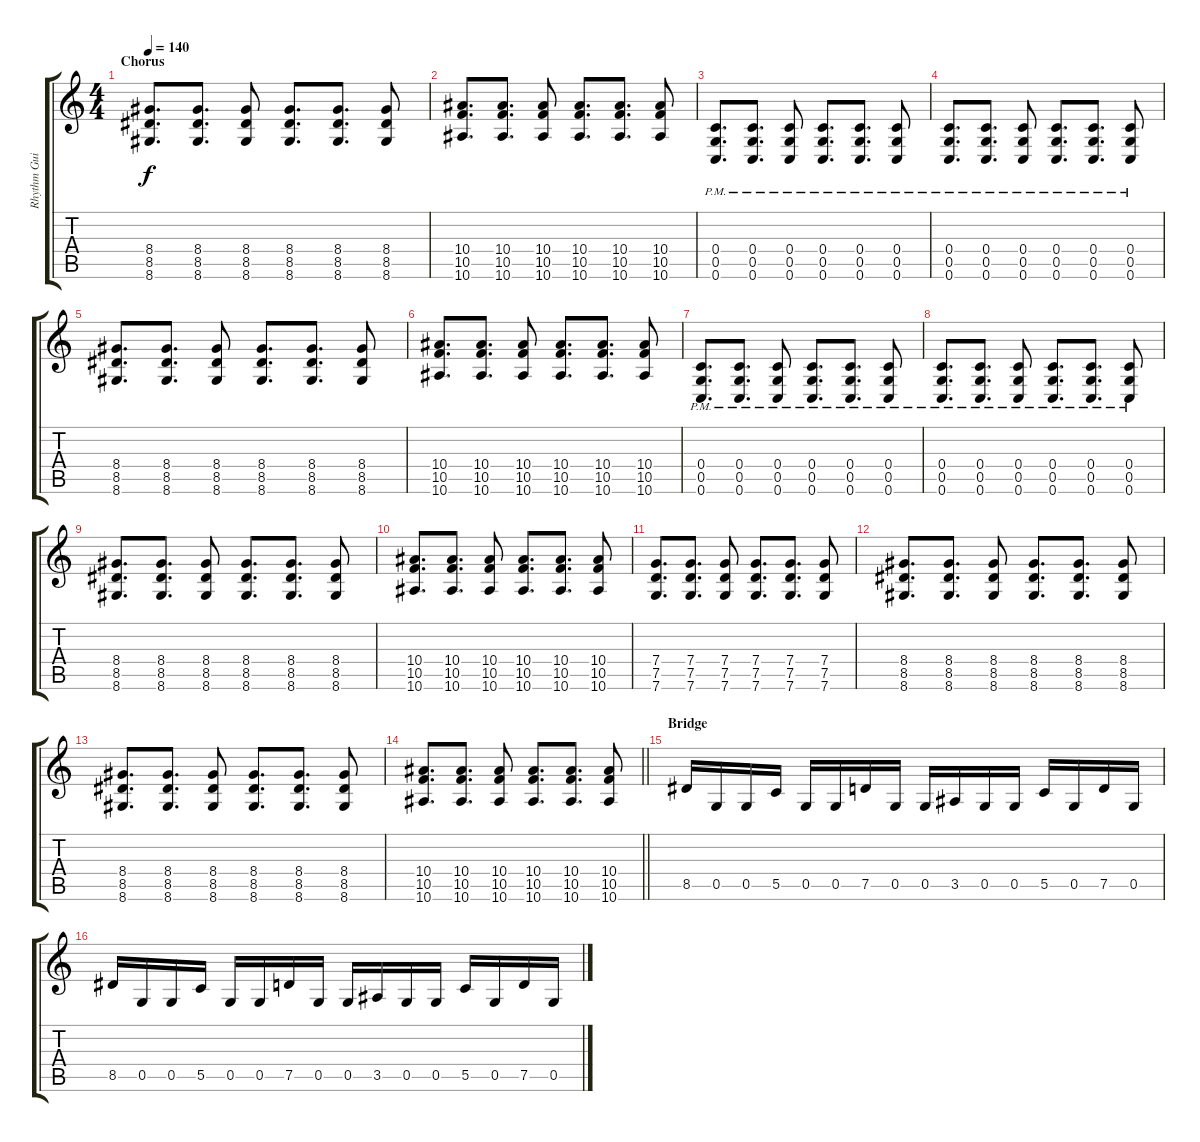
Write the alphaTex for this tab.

\track ("Rhythm Guitar" "Rhythm Gui") {instrument overdrivenguitar}
\staff {score tabs}
\tuning (D4 A3 F3 C3 G2 C2) {hide}
\ts (4 4)
\section ("" "Chorus")
\tempo 140
\clef g2
\ks c
(8.4 8.5 8.6).8{d dy f} (8.4 8.5 8.6).8{d} (8.4 8.5 8.6).8 (8.4 8.5 8.6).8{d} (8.4 8.5 8.6).8{d} (8.4 8.5 8.6).8 |
(10.4 10.5 10.6).8{d} (10.4 10.5 10.6).8{d} (10.4 10.5 10.6).8 (10.4 10.5 10.6).8{d} (10.4 10.5 10.6).8{d} (10.4 10.5 10.6).8 |
(0.4{pm} 0.5{pm} 0.6{pm}).8{d} (0.4{pm} 0.5{pm} 0.6{pm}).8{d} (0.4{pm} 0.5{pm} 0.6{pm}).8 (0.4{pm} 0.5{pm} 0.6{pm}).8{d} (0.4{pm} 0.5{pm} 0.6{pm}).8{d} (0.4{pm} 0.5{pm} 0.6{pm}).8 |
(0.4{pm} 0.5{pm} 0.6{pm}).8{d} (0.4{pm} 0.5{pm} 0.6{pm}).8{d} (0.4{pm} 0.5{pm} 0.6{pm}).8 (0.4{pm} 0.5{pm} 0.6{pm}).8{d} (0.4{pm} 0.5{pm} 0.6{pm}).8{d} (0.4{pm} 0.5{pm} 0.6{pm}).8 |
(8.4 8.5 8.6).8{d} (8.4 8.5 8.6).8{d} (8.4 8.5 8.6).8 (8.4 8.5 8.6).8{d} (8.4 8.5 8.6).8{d} (8.4 8.5 8.6).8 |
(10.4 10.5 10.6).8{d} (10.4 10.5 10.6).8{d} (10.4 10.5 10.6).8 (10.4 10.5 10.6).8{d} (10.4 10.5 10.6).8{d} (10.4 10.5 10.6).8 |
(0.4{pm} 0.5{pm} 0.6{pm}).8{d} (0.4{pm} 0.5{pm} 0.6{pm}).8{d} (0.4{pm} 0.5{pm} 0.6{pm}).8 (0.4{pm} 0.5{pm} 0.6{pm}).8{d} (0.4{pm} 0.5{pm} 0.6{pm}).8{d} (0.4{pm} 0.5{pm} 0.6{pm}).8 |
(0.4{pm} 0.5{pm} 0.6{pm}).8{d} (0.4{pm} 0.5{pm} 0.6{pm}).8{d} (0.4{pm} 0.5{pm} 0.6{pm}).8 (0.4{pm} 0.5{pm} 0.6{pm}).8{d} (0.4{pm} 0.5{pm} 0.6{pm}).8{d} (0.4{pm} 0.5{pm} 0.6{pm}).8 |
(8.4 8.5 8.6).8{d} (8.4 8.5 8.6).8{d} (8.4 8.5 8.6).8 (8.4 8.5 8.6).8{d} (8.4 8.5 8.6).8{d} (8.4 8.5 8.6).8 |
(10.4 10.5 10.6).8{d} (10.4 10.5 10.6).8{d} (10.4 10.5 10.6).8 (10.4 10.5 10.6).8{d} (10.4 10.5 10.6).8{d} (10.4 10.5 10.6).8 |
(7.4 7.5 7.6).8{d} (7.4 7.5 7.6).8{d} (7.4 7.5 7.6).8 (7.4 7.5 7.6).8{d} (7.4 7.5 7.6).8{d} (7.4 7.5 7.6).8 |
(8.4 8.5 8.6).8{d} (8.4 8.5 8.6).8{d} (8.4 8.5 8.6).8 (8.4 8.5 8.6).8{d} (8.4 8.5 8.6).8{d} (8.4 8.5 8.6).8 |
(8.4 8.5 8.6).8{d} (8.4 8.5 8.6).8{d} (8.4 8.5 8.6).8 (8.4 8.5 8.6).8{d} (8.4 8.5 8.6).8{d} (8.4 8.5 8.6).8 |
\barLineRight lightlight
(10.4 10.5 10.6).8{d} (10.4 10.5 10.6).8{d} (10.4 10.5 10.6).8 (10.4 10.5 10.6).8{d} (10.4 10.5 10.6).8{d} (10.4 10.5 10.6).8 |
\section ("" "Bridge")
8.5.16 0.5.16 0.5.16 5.5.16 0.5.16 0.5.16 7.5.16 0.5.16 0.5.16 3.5.16 0.5.16 0.5.16 5.5.16 0.5.16 7.5.16 0.5.16 |
8.5.16 0.5.16 0.5.16 5.5.16 0.5.16 0.5.16 7.5.16 0.5.16 0.5.16 3.5.16 0.5.16 0.5.16 5.5.16 0.5.16 7.5.16 0.5.16
